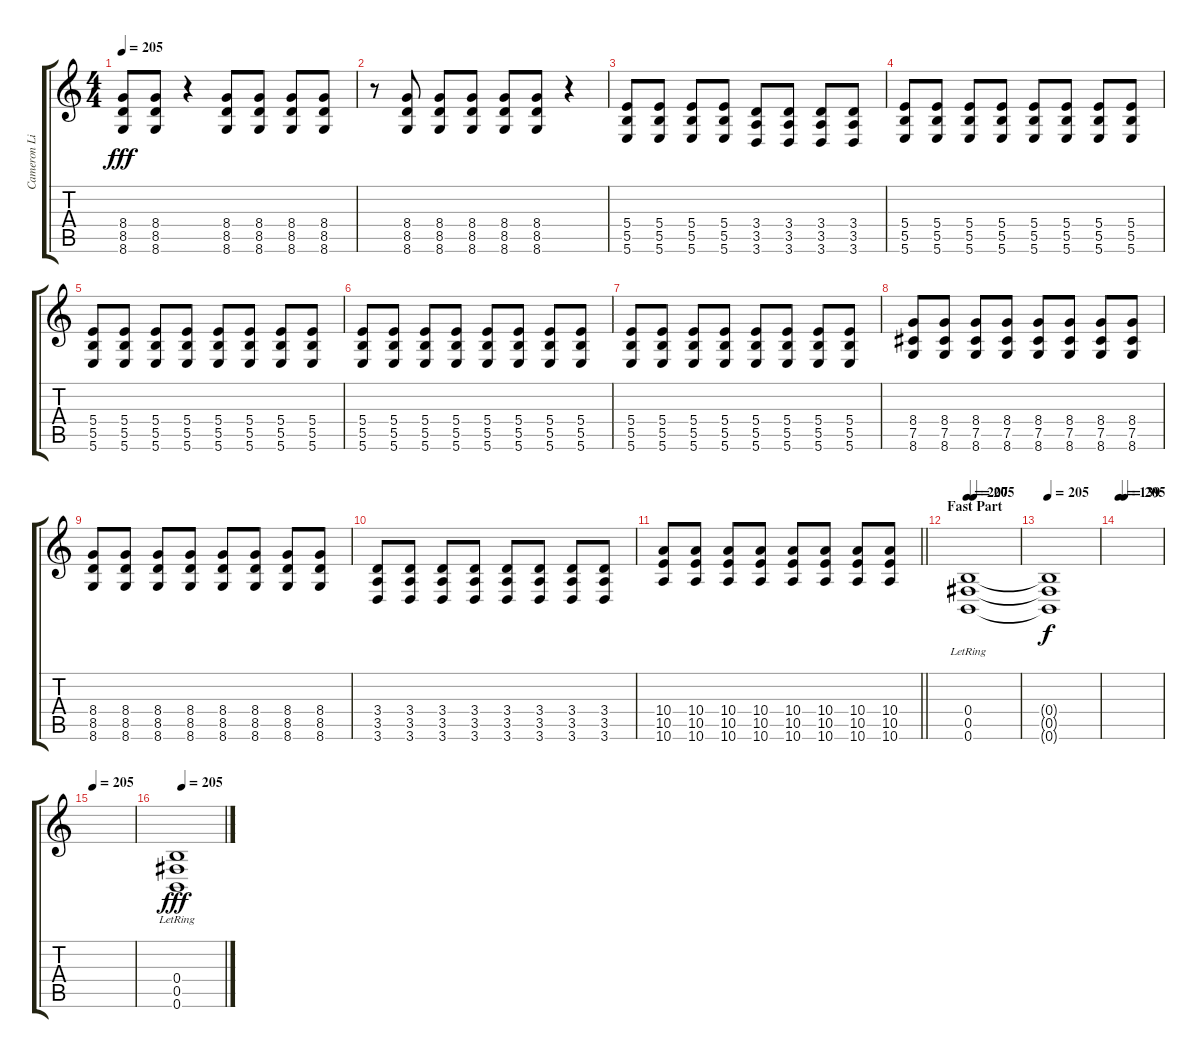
\track ("Cameron Liddell" "Cameron Li") {instrument distortionguitar}
\staff {score tabs}
\tuning (Db4 Ab3 E3 B2 Gb2 B1) {hide}
\ts (4 4)
\tempo 205
\clef g2
\ks c
(8.4 8.5 8.6).8{dy fff} (8.4 8.5 8.6).8 r.4 (8.4 8.5 8.6).8 (8.4 8.5 8.6).8 (8.4 8.5 8.6).8 (8.4 8.5 8.6).8 |
r.8 (8.4 8.5 8.6).8 (8.4 8.5 8.6).8 (8.4 8.5 8.6).8 (8.4 8.5 8.6).8 (8.4 8.5 8.6).8 r.4 |
(5.4 5.5 5.6).8 (5.4 5.5 5.6).8 (5.4 5.5 5.6).8 (5.4 5.5 5.6).8 (3.4 3.5 3.6).8 (3.4 3.5 3.6).8 (3.4 3.5 3.6).8 (3.4 3.5 3.6).8 |
(5.4 5.5 5.6).8 (5.4 5.5 5.6).8 (5.4 5.5 5.6).8 (5.4 5.5 5.6).8 (5.4 5.5 5.6).8 (5.4 5.5 5.6).8 (5.4 5.5 5.6).8 (5.4 5.5 5.6).8 |
(5.4 5.5 5.6).8 (5.4 5.5 5.6).8 (5.4 5.5 5.6).8 (5.4 5.5 5.6).8 (5.4 5.5 5.6).8 (5.4 5.5 5.6).8 (5.4 5.5 5.6).8 (5.4 5.5 5.6).8 |
(5.4 5.5 5.6).8 (5.4 5.5 5.6).8 (5.4 5.5 5.6).8 (5.4 5.5 5.6).8 (5.4 5.5 5.6).8 (5.4 5.5 5.6).8 (5.4 5.5 5.6).8 (5.4 5.5 5.6).8 |
(5.4 5.5 5.6).8 (5.4 5.5 5.6).8 (5.4 5.5 5.6).8 (5.4 5.5 5.6).8 (5.4 5.5 5.6).8 (5.4 5.5 5.6).8 (5.4 5.5 5.6).8 (5.4 5.5 5.6).8 |
(8.4 7.5 8.6).8 (8.4 7.5 8.6).8 (8.4 7.5 8.6).8 (8.4 7.5 8.6).8 (8.4 7.5 8.6).8 (8.4 7.5 8.6).8 (8.4 7.5 8.6).8 (8.4 7.5 8.6).8 |
(8.4 8.5 8.6).8 (8.4 8.5 8.6).8 (8.4 8.5 8.6).8 (8.4 8.5 8.6).8 (8.4 8.5 8.6).8 (8.4 8.5 8.6).8 (8.4 8.5 8.6).8 (8.4 8.5 8.6).8 |
(3.4 3.5 3.6).8 (3.4 3.5 3.6).8 (3.4 3.5 3.6).8 (3.4 3.5 3.6).8 (3.4 3.5 3.6).8 (3.4 3.5 3.6).8 (3.4 3.5 3.6).8 (3.4 3.5 3.6).8 |
\barLineRight lightlight
(10.4 10.5 10.6).8 (10.4 10.5 10.6).8 (10.4 10.5 10.6).8 (10.4 10.5 10.6).8 (10.4 10.5 10.6).8 (10.4 10.5 10.6).8 (10.4 10.5 10.6).8 (10.4 10.5 10.6).8 |
\section ("" "Fast Part")
\tempo 207
\tempo (205 0.125)
(0.4{lr} 0.5{lr} 0.6{lr}).1 |
\tempo 205
(0.4{t} 0.5{t} 0.6{t}).1{dy f} |
\tempo 139
\tempo (205 0.125)
|
\tempo 205
|
\tempo (205 0.125)
(0.4{lr} 0.5{lr} 0.6{lr}).1{dy fff}
